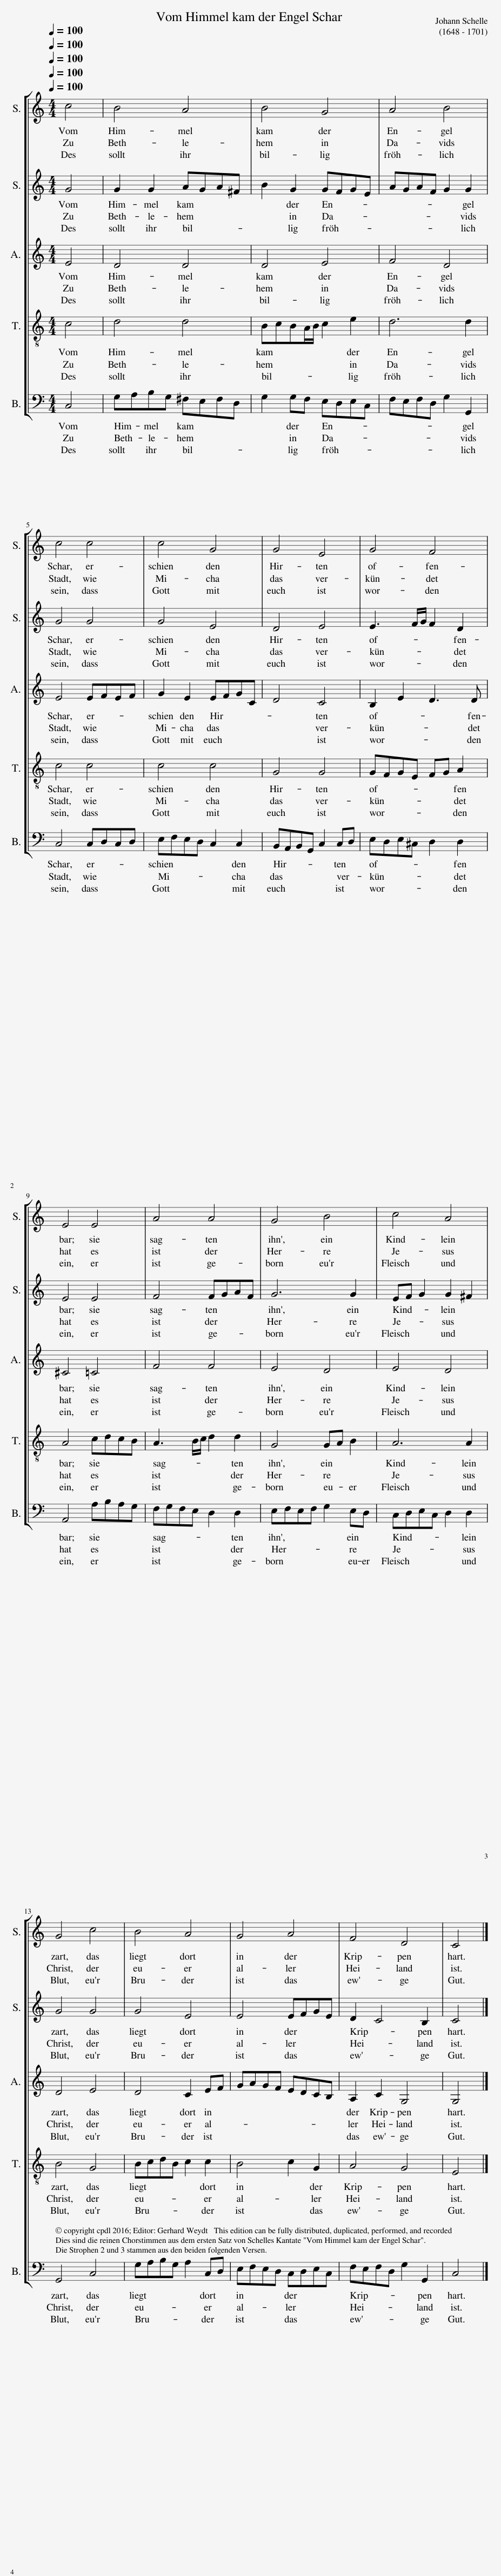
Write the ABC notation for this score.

X:1
%%score [ 1 2 3 4 5 ]
L:1/8
Q:1/4=100
M:4/4
I:linebreak $
K:C
V:1 treble
V:2 treble
V:3 treble
V:4 treble-8
V:5 bass
V:1
 c4 | B4 A4 | B4 G4 | A4 B4 |$ c4 c4 | %5
 c4 G4 | G4 E4 | G4 F4 |$ E4 E4 | A4 A4 | %10
 G4 B4 | c4 A4 |$ G4 c4 | B4 A4 | G4 A4 | %15
 F4 D4 | C4 |] %17
V:2
 G4 | G2 G2 AGA^F | B2 G2 GFGE | AGAF G2 G2 |$ G4 G4 | %5
 G4 E4 | D4 E4 | E3 F/G/ F2 D2 |$ E4 E4 | F4 FGAF | %10
 G6 G2 | EF G2 G2 ^F2 |$ G4 G4 | G4 E4 | E4 EFGE | %15
 D2 C4 B,2 | C4 |] %17
V:3
 E4 | D4 D4 | D4 E4 | F4 D4 |$ E4 EFEF | %5
 G2 E2 EFGC | D4 C4 | B,2 E2 D3 D |$ ^C4 =C4 | F4 F4 | %10
 E4 D4 | E4 D4 |$ D4 E4 | D4 C2 EF | GAGF EDCB, | %15
 A,2 C2 G,4 | G,4 |] %17
V:4
 c4 | d4 d4 | BcBA/B/ c2 e2 | d6 d2 |$ c4 c4 | %5
 c4 c4 | G4 G4 | GFGE FG A2 |$ A4 cdcB | A3 B/c/ d2 d2 | %10
 G4 GA B2 | A6 A2 |$ B4 G4 | BcdB c2 c2 | B4 c2 G2 | %15
 A4 G4 | E4 |] %17
V:5
 C,4 | G,A,B,G, ^F,E,F,D, | G,2 G,F, E,D,E,C, | F,E,F,D, G,2 G,,2 |$ C,4 C,D,C,D, | %5
 E,F,E,D, C,2 C,2 | B,,A,,B,,G,, C,2 C,D, | E,D,E,^C, D,2 D,2 |$ A,,4 A,B,A,G, | F,G,F,E, D,2 D,2 | %10
 E,F,E,F, G,2 E,D, | C,D,E,C, D,2 D,2 |$ G,,4 C,4 | G,A,B,G, A,2 C,D, | E,F,E,D, C,D,E,C, | %15
 F,E,F,D, G,2 G,,2 | C,4 |] %17
